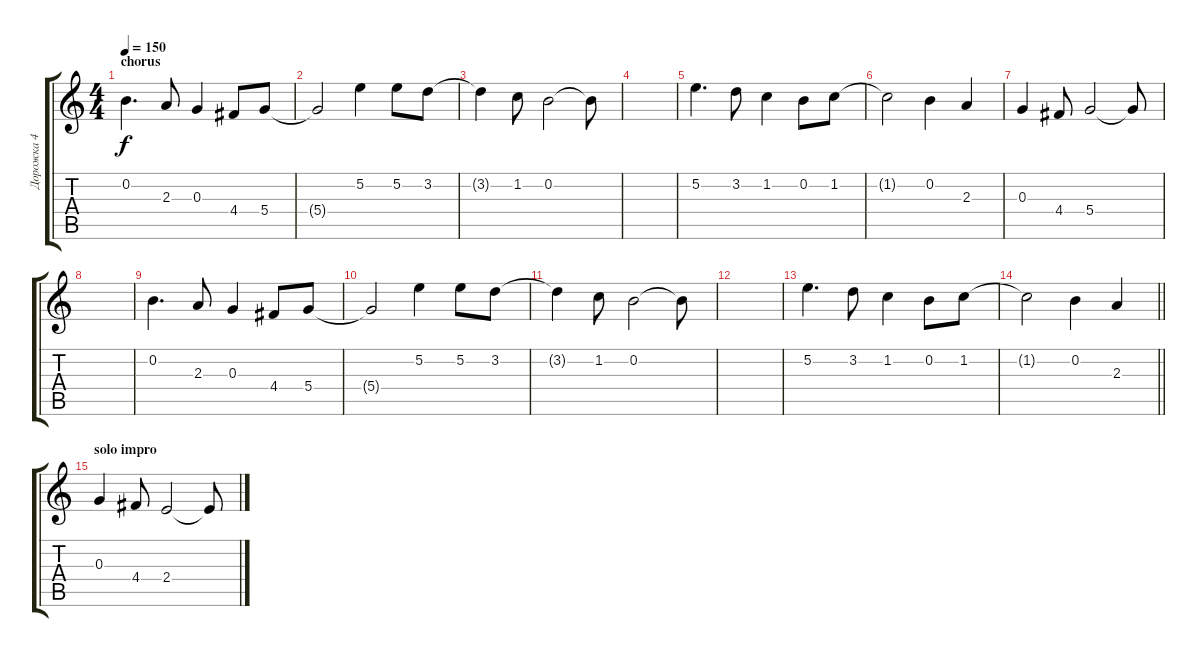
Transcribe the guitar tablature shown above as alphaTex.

\track ("Дорожка 4" "Дорожка 4") {instrument electricguitarjazz}
\staff {score tabs}
\tuning (E4 B3 G3 D3 A2 E2) {hide}
\ts (4 4)
\section ("" "chorus")
\tempo 150
\clef g2
\ks c
0.2.4{d dy f} 2.3.8 0.3.4 4.4.8 5.4.8 |
5.4{t}.2 5.2.4 5.2.8 3.2.8 |
3.2{t}.4 1.2.8 0.2.2 0.2{t}.8 |
|
5.2.4{d} 3.2.8 1.2.4 0.2.8 1.2.8 |
1.2{t}.2 0.2.4 2.3.4 |
0.3.4 4.4.8 5.4.2 5.4{t}.8 |
|
0.2.4{d} 2.3.8 0.3.4 4.4.8 5.4.8 |
5.4{t}.2 5.2.4 5.2.8 3.2.8 |
3.2{t}.4 1.2.8 0.2.2 0.2{t}.8 |
|
5.2.4{d} 3.2.8 1.2.4 0.2.8 1.2.8 |
\barLineRight lightlight
1.2{t}.2 0.2.4 2.3.4 |
\section ("" "solo impro")
0.3.4 4.4.8 2.4.2 2.4{t}.8
